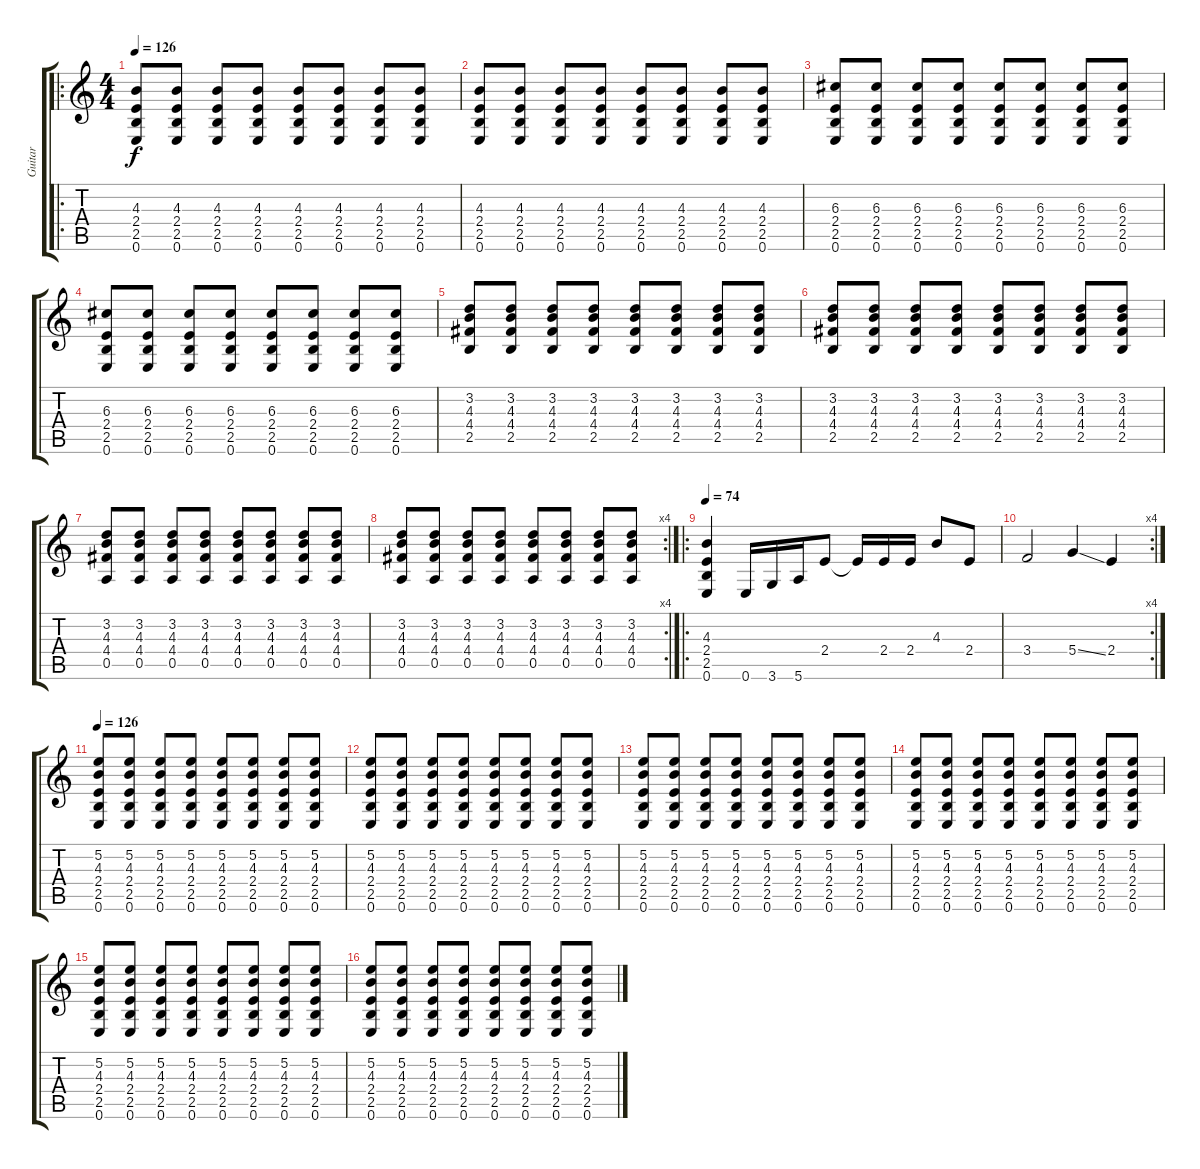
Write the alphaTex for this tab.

\track ("Guitar" "Guitar") {instrument distortionguitar}
\staff {score tabs}
\tuning (E4 B3 G3 D3 A2 E2) {hide}
\ro
\ts (4 4)
\tempo 126
\clef g2
\ks c
(4.3 2.4 2.5 0.6).8{dy f instrument distortionguitar} (4.3 2.4 2.5 0.6).8 (4.3 2.4 2.5 0.6).8 (4.3 2.4 2.5 0.6).8 (4.3 2.4 2.5 0.6).8 (4.3 2.4 2.5 0.6).8 (4.3 2.4 2.5 0.6).8 (4.3 2.4 2.5 0.6).8 |
(4.3 2.4 2.5 0.6).8 (4.3 2.4 2.5 0.6).8 (4.3 2.4 2.5 0.6).8 (4.3 2.4 2.5 0.6).8 (4.3 2.4 2.5 0.6).8 (4.3 2.4 2.5 0.6).8 (4.3 2.4 2.5 0.6).8 (4.3 2.4 2.5 0.6).8 |
(6.3 2.4 2.5 0.6).8 (6.3 2.4 2.5 0.6).8 (6.3 2.4 2.5 0.6).8 (6.3 2.4 2.5 0.6).8 (6.3 2.4 2.5 0.6).8 (6.3 2.4 2.5 0.6).8 (6.3 2.4 2.5 0.6).8 (6.3 2.4 2.5 0.6).8 |
(6.3 2.4 2.5 0.6).8 (6.3 2.4 2.5 0.6).8 (6.3 2.4 2.5 0.6).8 (6.3 2.4 2.5 0.6).8 (6.3 2.4 2.5 0.6).8 (6.3 2.4 2.5 0.6).8 (6.3 2.4 2.5 0.6).8 (6.3 2.4 2.5 0.6).8 |
(3.2 4.3 4.4 2.5).8 (3.2 4.3 4.4 2.5).8 (3.2 4.3 4.4 2.5).8 (3.2 4.3 4.4 2.5).8 (3.2 4.3 4.4 2.5).8 (3.2 4.3 4.4 2.5).8 (3.2 4.3 4.4 2.5).8 (3.2 4.3 4.4 2.5).8 |
(3.2 4.3 4.4 2.5).8 (3.2 4.3 4.4 2.5).8 (3.2 4.3 4.4 2.5).8 (3.2 4.3 4.4 2.5).8 (3.2 4.3 4.4 2.5).8 (3.2 4.3 4.4 2.5).8 (3.2 4.3 4.4 2.5).8 (3.2 4.3 4.4 2.5).8 |
(3.2 4.3 4.4 0.5).8 (3.2 4.3 4.4 0.5).8 (3.2 4.3 4.4 0.5).8 (3.2 4.3 4.4 0.5).8 (3.2 4.3 4.4 0.5).8 (3.2 4.3 4.4 0.5).8 (3.2 4.3 4.4 0.5).8 (3.2 4.3 4.4 0.5).8 |
\rc 4
(3.2 4.3 4.4 0.5).8 (3.2 4.3 4.4 0.5).8 (3.2 4.3 4.4 0.5).8 (3.2 4.3 4.4 0.5).8 (3.2 4.3 4.4 0.5).8 (3.2 4.3 4.4 0.5).8 (3.2 4.3 4.4 0.5).8 (3.2 4.3 4.4 0.5).8 |
\ro
\tempo 74
(4.3 2.4 2.5 0.6).4 0.6.16 3.6.16 5.6.16 2.4.8 2.4{t}.16 2.4.16 2.4.16 4.3.8 2.4.8 |
\rc 4
3.4.2 5.4{ss}.4 2.4.4 |
\tempo 126
(5.2 4.3 2.4 2.5 0.6).8 (5.2 4.3 2.4 2.5 0.6).8 (5.2 4.3 2.4 2.5 0.6).8 (5.2 4.3 2.4 2.5 0.6).8 (5.2 4.3 2.4 2.5 0.6).8 (5.2 4.3 2.4 2.5 0.6).8 (5.2 4.3 2.4 2.5 0.6).8 (5.2 4.3 2.4 2.5 0.6).8 |
(5.2 4.3 2.4 2.5 0.6).8 (5.2 4.3 2.4 2.5 0.6).8 (5.2 4.3 2.4 2.5 0.6).8 (5.2 4.3 2.4 2.5 0.6).8 (5.2 4.3 2.4 2.5 0.6).8 (5.2 4.3 2.4 2.5 0.6).8 (5.2 4.3 2.4 2.5 0.6).8 (5.2 4.3 2.4 2.5 0.6).8 |
(5.2 4.3 2.4 2.5 0.6).8 (5.2 4.3 2.4 2.5 0.6).8 (5.2 4.3 2.4 2.5 0.6).8 (5.2 4.3 2.4 2.5 0.6).8 (5.2 4.3 2.4 2.5 0.6).8 (5.2 4.3 2.4 2.5 0.6).8 (5.2 4.3 2.4 2.5 0.6).8 (5.2 4.3 2.4 2.5 0.6).8 |
(5.2 4.3 2.4 2.5 0.6).8 (5.2 4.3 2.4 2.5 0.6).8 (5.2 4.3 2.4 2.5 0.6).8 (5.2 4.3 2.4 2.5 0.6).8 (5.2 4.3 2.4 2.5 0.6).8 (5.2 4.3 2.4 2.5 0.6).8 (5.2 4.3 2.4 2.5 0.6).8 (5.2 4.3 2.4 2.5 0.6).8 |
(5.2 4.3 2.4 2.5 0.6).8 (5.2 4.3 2.4 2.5 0.6).8 (5.2 4.3 2.4 2.5 0.6).8 (5.2 4.3 2.4 2.5 0.6).8 (5.2 4.3 2.4 2.5 0.6).8 (5.2 4.3 2.4 2.5 0.6).8 (5.2 4.3 2.4 2.5 0.6).8 (5.2 4.3 2.4 2.5 0.6).8 |
(5.2 4.3 2.4 2.5 0.6).8 (5.2 4.3 2.4 2.5 0.6).8 (5.2 4.3 2.4 2.5 0.6).8 (5.2 4.3 2.4 2.5 0.6).8 (5.2 4.3 2.4 2.5 0.6).8 (5.2 4.3 2.4 2.5 0.6).8 (5.2 4.3 2.4 2.5 0.6).8 (5.2 4.3 2.4 2.5 0.6).8
